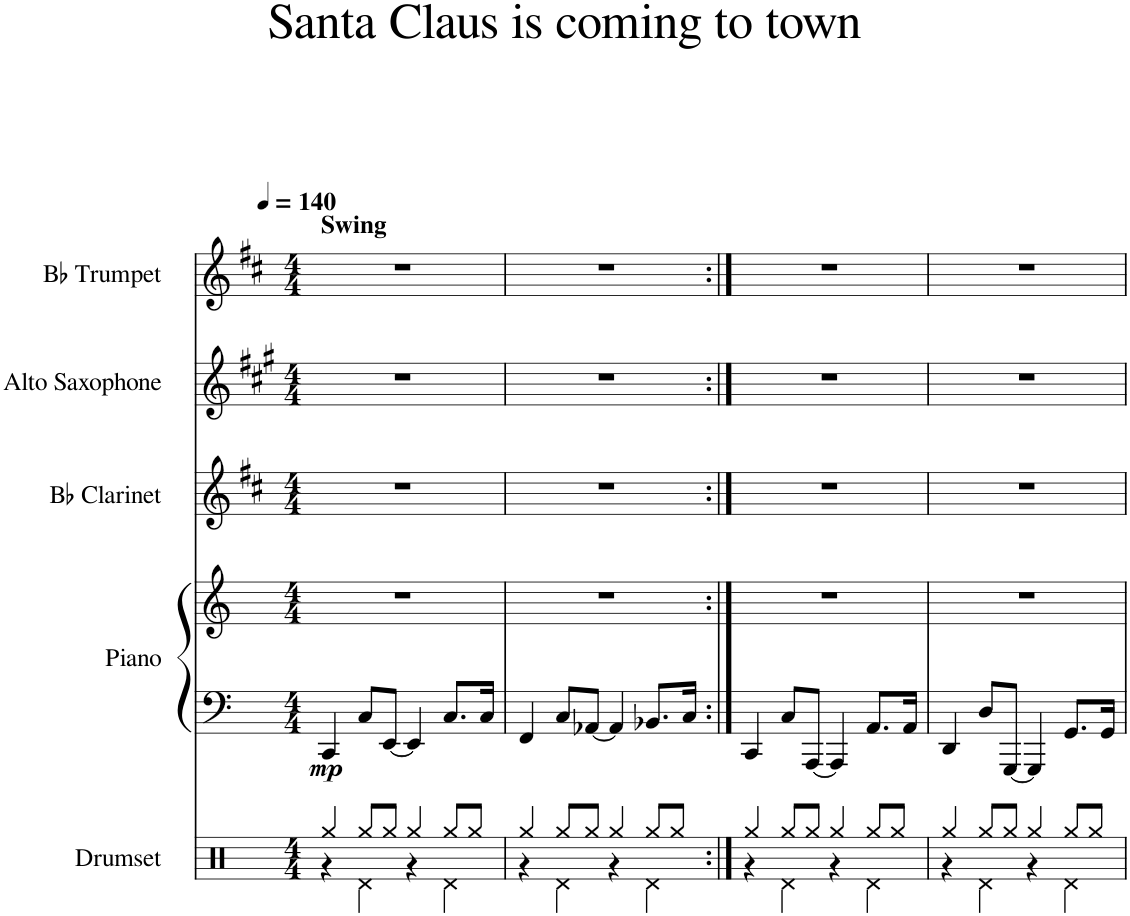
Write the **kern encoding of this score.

**kern	**kern	**kern	**dynam	**kern	**kern	**kern
*part5	*part4	*part4	*part4	*part3	*part2	*part1
*staff6	*staff5	*staff4	*staff4/5	*staff3	*staff2	*staff1
*I"Drumset	*I"Piano	*	*	*I"Bb Clarinet	*I"Alto Saxophone	*I"Bb Trumpet
*I'Drs.	*I'Pno.	*	*	*I'Bb Cl.	*I'A. Sax.	*I'Bb Tpt.
*clefX	*clefF4	*clefG2	*	*clefG2	*clefG2	*clefG2
*	*	*	*	*Trd1c2	*Trd5c9	*Trd1c2
*k[]	*k[]	*k[]	*	*k[f#c#]	*k[f#c#g#]	*k[f#c#]
*M4/4	*M4/4	*M4/4	*	*M4/4	*M4/4	*M4/4
*MM140	*MM140	*MM140	*	*MM140	*MM140	*MM140
=1	=1	=1	=1	=1	=1	=1
*^	*	*	*	*	*	*
!	!	!	!	!	!	!	!LO:TX:a:B:t=Swing
!	!	!	!	!LO:DY:b=2	!	!	!
4Rgg/	4r	4CC/	1r	mp	1r	1r	1r
8Rgg/L	4Rd\	8C/L	.	.	.	.	.
8Rgg/J	.	[8EE/J	.	.	.	.	.
4Rgg/	4r	4EE/]	.	.	.	.	.
8Rgg/L	4Rd\	8.C/L	.	.	.	.	.
8Rgg/J	.	.	.	.	.	.	.
.	.	16C/Jk	.	.	.	.	.
=2	=2	=2	=2	=2	=2	=2	=2
4Rgg/	4r	4FF/	1r	.	1r	1r	1r
8Rgg/L	4Rd\	8C/L	.	.	.	.	.
8Rgg/J	.	[8AA-X/J	.	.	.	.	.
4Rgg/	4r	4AA-/]	.	.	.	.	.
8Rgg/L	4Rd\	8.BB-X/L	.	.	.	.	.
8Rgg/J	.	.	.	.	.	.	.
.	.	16C/Jk	.	.	.	.	.
=3:|!	=3:|!	=3:|!	=3:|!	=3:|!	=3:|!	=3:|!	=3:|!
4Rgg/	4r	4CC/	1r	.	1r	1r	1r
8Rgg/L	4Rd\	8C/L	.	.	.	.	.
8Rgg/J	.	[8AAA/J	.	.	.	.	.
4Rgg/	4r	4AAA/]	.	.	.	.	.
8Rgg/L	4Rd\	8.AA/L	.	.	.	.	.
8Rgg/J	.	.	.	.	.	.	.
.	.	16AA/Jk	.	.	.	.	.
=4	=4	=4	=4	=4	=4	=4	=4
4Rgg/	4r	4DD/	1r	.	1r	1r	1r
8Rgg/L	4Rd\	8D/L	.	.	.	.	.
8Rgg/J	.	[8GGG/J	.	.	.	.	.
4Rgg/	4r	4GGG/]	.	.	.	.	.
8Rgg/L	4Rd\	8.GG/L	.	.	.	.	.
8Rgg/J	.	.	.	.	.	.	.
.	.	16GG/Jk	.	.	.	.	.
*v	*v	*	*	*	*	*	*
=	=	=	=	=	=	=
*-	*-	*-	*-	*-	*-	*-
